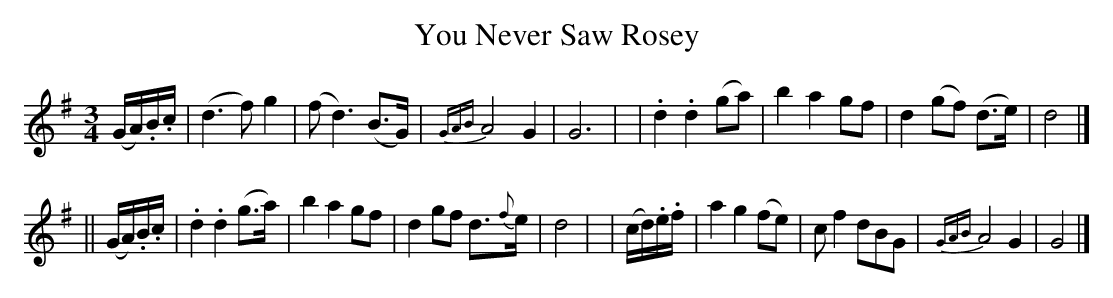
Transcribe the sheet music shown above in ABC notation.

X:1
T: You Never Saw Rosey
M: 3/4
L: 1/8
K: G
(G/A/).B/.c/ | (d3 f) g2 | (f d3) (B>G) | {GAB}A4 G2 | G6 |\
| .d2 .d2 (ga) | b2 a2 gf | d2 (gf) (d>e) | d4 |]
|| (G/A/).B/.c/ | .d2 .d2 (g>a)  | b2 a2 gf | d2 gf d>{f}e | d4 |\
| (c/d/).e/.f/ | a2 g2 (fe) | c f2 dBG | {GAB}A4 G2 | G4 |]
